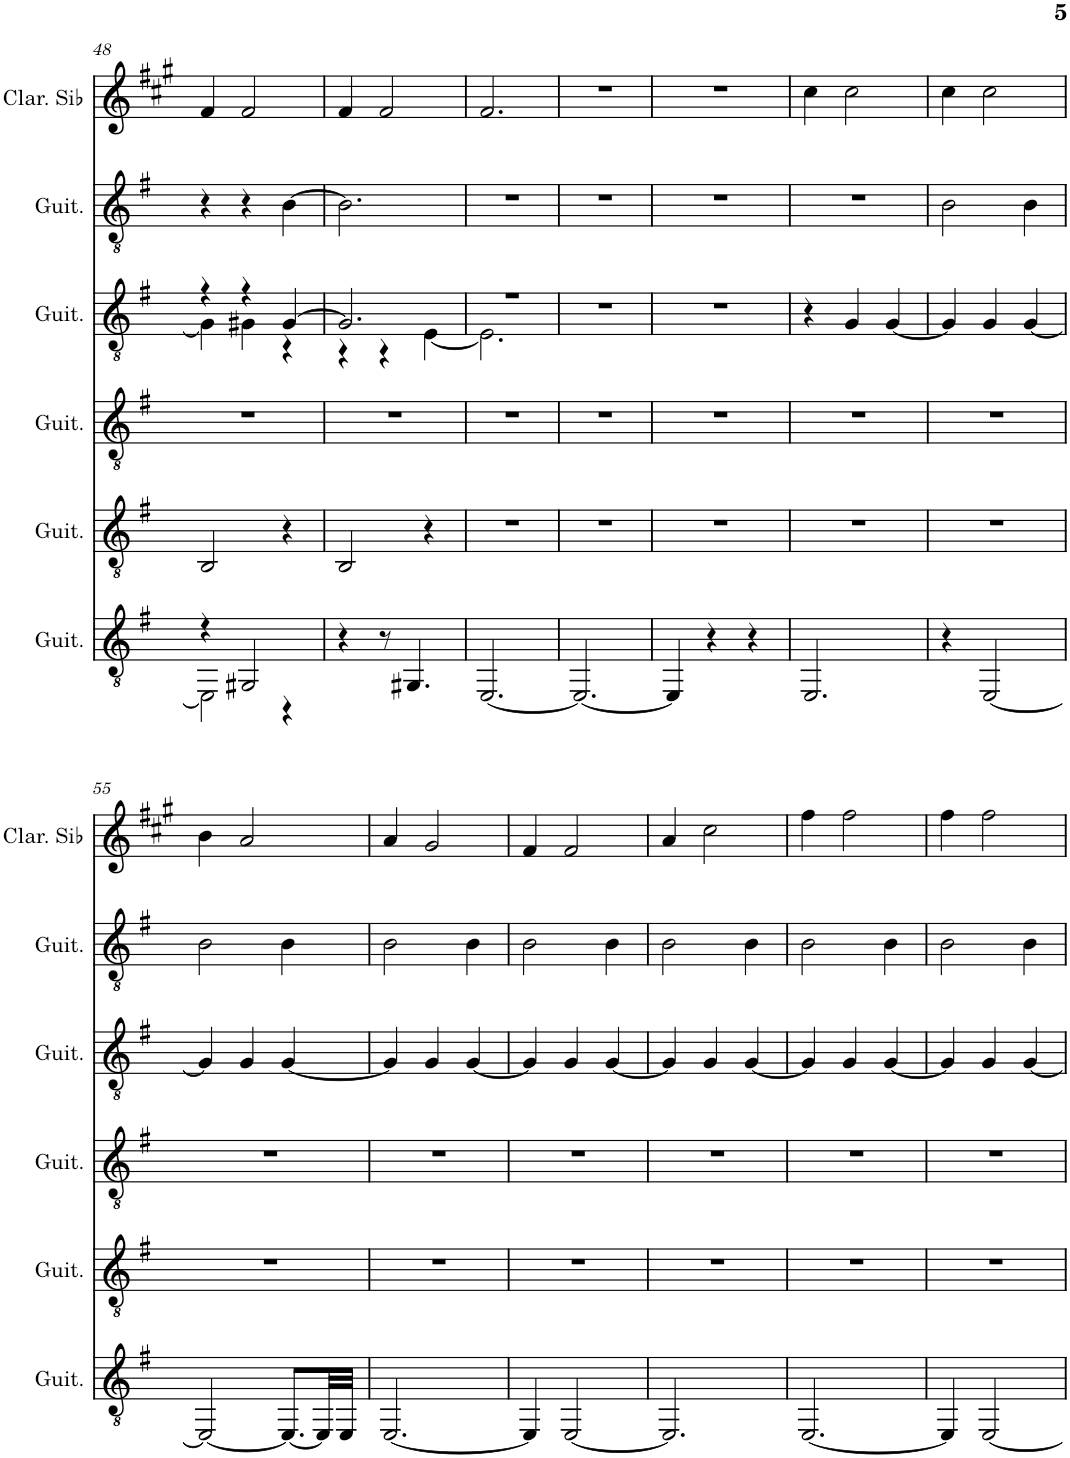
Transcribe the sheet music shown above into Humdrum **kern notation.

**kern	**kern	**kern	**kern	**kern	**kern
*part6	*part5	*part4	*part3	*part2	*part1
*staff6	*staff5	*staff4	*staff3	*staff2	*staff1
*I"Guitare classique	*I"Guitare classique	*I"Guitare classique	*I"Guitare classique	*I"Guitare classique	*I"Clarinette en Sib
*I'Guit.	*I'Guit.	*I'Guit.	*I'Guit.	*I'Guit.	*I'Clar. Sib
!!LO:PB:g=z
*clefGv2	*clefGv2	*clefGv2	*clefGv2	*clefGv2	*clefG2
*	*	*	*	*	*Trd1c2
*k[f#]	*k[f#]	*k[f#]	*k[f#]	*k[f#]	*k[f#c#g#]
*M3/4	*M3/4	*M3/4	*M3/4	*M3/4	*M3/4
=48	=48	=48	=48	=48	=48
*^	*	*	*^	*	*
4r	2EE\]	2BB/	2.r	4r	4G#\]	4r	4f#/
2GG#X/	.	.	.	4r	4G#X\	4r	2f#/
.	4r	4r	.	[4G#/	4r	[4B\	.
*v	*v	*	*	*	*	*	*
=49	=49	=49	=49	=49	=49	=49
4r	2BB/	2.r	2.G#/]	4r	2.B\]	4f#/
8r	.	.	.	4r	.	2f#/
4.GG#X/	.	.	.	.	.	.
.	4r	.	.	[4E\	.	.
=50	=50	=50	=50	=50	=50	=50
[2.EE/	2.r	2.r	2.r	2.E\]	2.r	2.f#/
*	*	*	*v	*v	*	*
=51	=51	=51	=51	=51	=51
2.EE/_	2.r	2.r	2.r	2.r	2.r
=52	=52	=52	=52	=52	=52
4EE/]	2.r	2.r	2.r	2.r	2.r
4r	.	.	.	.	.
4r	.	.	.	.	.
=53	=53	=53	=53	=53	=53
2.EE/	2.r	2.r	4r	2.r	4cc#\
.	.	.	4G/	.	2cc#\
.	.	.	[4G/	.	.
=54	=54	=54	=54	=54	=54
4r	2.r	2.r	4G/]	2B\	4cc#\
[2EE/	.	.	4G/	.	2cc#\
.	.	.	[4G/	4B\	.
!!LO:LB:g=z
=55	=55	=55	=55	=55	=55
2EE/_	2.r	2.r	4G/]	2B\	4b\
.	.	.	4G/	.	2a/
8.EE/L_	.	.	[4G/	4B\	.
32EE/LL]	.	.	.	.	.
32EE/JJJ	.	.	.	.	.
=56	=56	=56	=56	=56	=56
[2.EE/	2.r	2.r	4G/]	2B\	4a/
.	.	.	4G/	.	2g#/
.	.	.	[4G/	4B\	.
=57	=57	=57	=57	=57	=57
4EE/]	2.r	2.r	4G/]	2B\	4f#/
[2EE/	.	.	4G/	.	2f#/
.	.	.	[4G/	4B\	.
=58	=58	=58	=58	=58	=58
2.EE/]	2.r	2.r	4G/]	2B\	4a/
.	.	.	4G/	.	2cc#\
.	.	.	[4G/	4B\	.
=59	=59	=59	=59	=59	=59
[2.EE/	2.r	2.r	4G/]	2B\	4ff#\
.	.	.	4G/	.	2ff#\
.	.	.	[4G/	4B\	.
=60	=60	=60	=60	=60	=60
4EE/]	2.r	2.r	4G/]	2B\	4ff#\
[2EE/	.	.	4G/	.	2ff#\
.	.	.	[4G/	4B\	.
=	=	=	=	=	=
*-	*-	*-	*-	*-	*-
